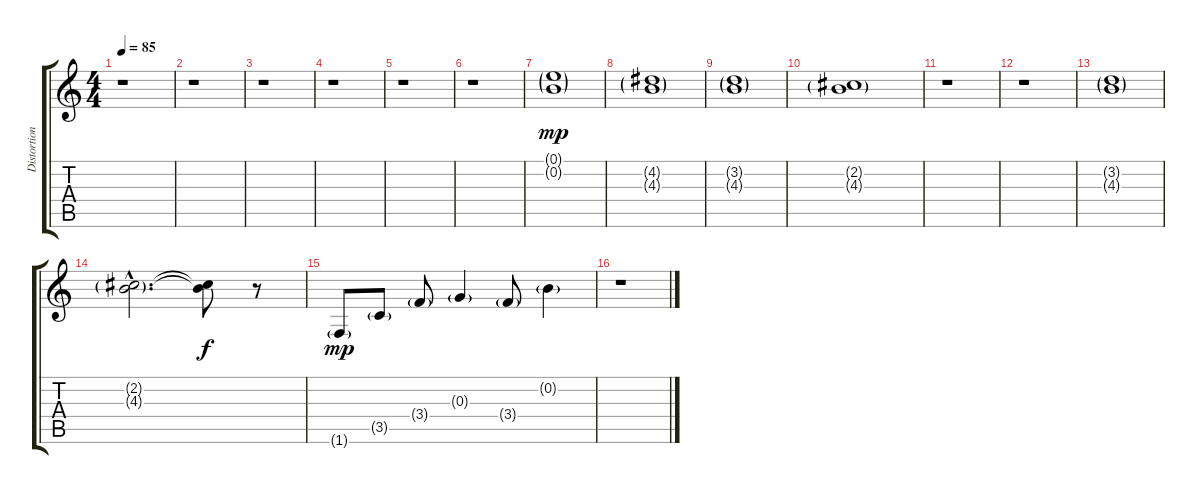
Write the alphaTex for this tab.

\track ("Distortion" "Distortion") {instrument distortionguitar}
\staff {score tabs}
\tuning (E4 B3 G3 D3 A2 E2) {hide}
\ts (4 4)
\tempo 85
\clef g2
\ks c
r.1{dy f} |
r.1 |
r.1 |
r.1 |
r.1 |
r.1 |
(0.1{g} 0.2{g}).1{dy mp} |
(4.2{g} 4.3{g}).1 |
(3.2{g} 4.3{g}).1 |
(2.2{g} 4.3{g}).1 |
r.1 |
r.1 |
(3.2{g} 4.3{g}).1 |
(2.2{g hac} 4.3{g hac}).2{d} (2.2{t} 4.3{t}).8{dy f} r.8 |
1.6{g}.8{dy mp} 3.5{g}.8 3.4{g}.8 0.3{g}.4 3.4{g}.8 0.2{g}.4 |
r.1
